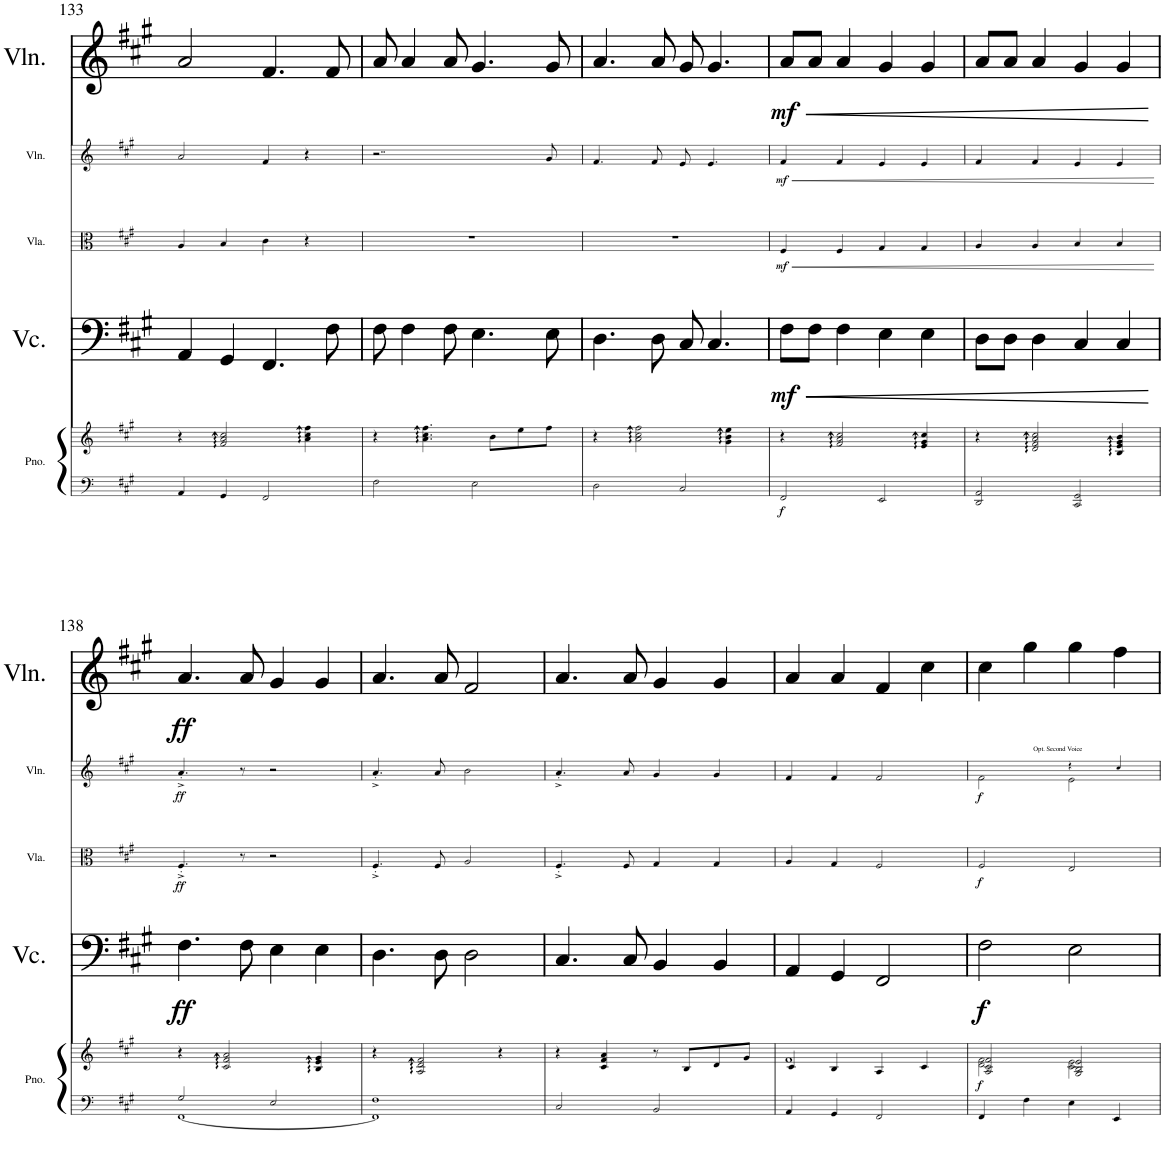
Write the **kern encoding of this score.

**kern	**kern	**dynam	**kern	**dynam	**kern	**dynam	**kern	**dynam	**kern	**dynam
*part5	*part5	*part5	*part4	*part4	*part3	*part3	*part2	*part2	*part1	*part1
*staff6	*staff5	*staff5/6	*staff4	*staff4	*staff3	*staff3	*staff2	*staff2	*staff1	*staff1
*I"Piano	*	*	*I"Violoncello	*	*I"Viola	*	*I"Violin	*	*I"Violin	*
*I'Pno.	*	*	*I'Vc.	*	*I'Vla.	*	*I'Vln.	*	*I'Vln.	*
!!LO:PB:g=z
*clefF4	*clefG2	*	*clefF4	*	*clefC3	*	*clefG2	*	*clefG2	*
*k[f#c#g#]	*k[f#c#g#]	*	*k[f#c#g#]	*	*k[f#c#g#]	*	*k[f#c#g#]	*	*k[f#c#g#]	*
*M2/2	*M2/2	*	*M2/2	*	*M2/2	*	*M2/2	*	*M2/2	*
*met(c|)	*met(c|)	*	*met(c|)	*	*met(c|)	*	*met(c|)	*	*met(c|)	*
=133	=133	=133	=133	=133	=133	=133	=133	=133	=133	=133
4AA/	4r	.	4AA/	.	4A/	.	2a/	.	2a/	.
4GG#/	2f#/ 2a/ 2cc#/	.	4GG#/	.	4B/	.	.	.	.	.
2FF#/	.	.	4.FF#/	.	4c#\	.	4f#/	.	4.f#/	.
.	4a\ 4cc#\ 4ff#\	.	.	.	4r	.	4r	.	.	.
.	.	.	8F#\	.	.	.	.	.	8f#/	.
=134	=134	=134	=134	=134	=134	=134	=134	=134	=134	=134
2F#\	4r	.	8F#\	.	1r	.	2..r	.	8a/	.
.	.	.	4F#\	.	.	.	.	.	4a/	.
.	4.a\ 4.cc#\ 4.ff#\	.	.	.	.	.	.	.	.	.
.	.	.	8F#\	.	.	.	.	.	8a/	.
2E\	.	.	4.E\	.	.	.	.	.	4.g#/	.
.	8b\L	.	.	.	.	.	.	.	.	.
.	8ee\	.	.	.	.	.	.	.	.	.
.	8ff#\J	.	8E\	.	.	.	8g#/	.	8g#/	.
=135	=135	=135	=135	=135	=135	=135	=135	=135	=135	=135
2D\	4r	.	4.D\	.	1r	.	4.f#/	.	4.a/	.
.	2a\ 2cc#\ 2ff#\	.	.	.	.	.	.	.	.	.
.	.	.	8D\	.	.	.	8f#/	.	8a/	.
2C#/	.	.	8C#/	.	.	.	8e/	.	8g#/	.
.	.	.	4.C#/	.	.	.	4.e/	.	4.g#/	.
.	4g#\ 4b\ 4ee\	.	.	.	.	.	.	.	.	.
=136	=136	=136	=136	=136	=136	=136	=136	=136	=136	=136
!	!	!LO:DY:b=2	!	!LO:HP:b	!	!LO:HP:b	!	!LO:HP:b	!	!LO:HP:b
!	!	!	!	!LO:DY:n=1:b	!	!LO:DY:n=1:b	!	!LO:DY:n=1:b	!	!LO:DY:n=1:b
2FF#/	4r	f	8F#\L	< mf	4F#/	< mf	4f#/	< mf	8a/L	< mf
.	.	.	8F#\J	.	.	.	.	.	8a/J	.
.	2f#/ 2a/ 2cc#/	.	4F#\	.	4F#/	.	4f#/	.	4a/	.
2EE/	.	.	4E\	.	4G#/	.	4e/	.	4g#/	.
.	4e/ 4g#/ 4cc#/	.	4E\	.	4G#/	.	4e/	.	4g#/	.
=137	=137	=137	=137	=137	=137	=137	=137	=137	=137	=137
2DD/ 2AA/	4r	.	8D\L	.	4A/	.	4f#/	.	8a/L	.
.	.	.	8D\J	.	.	.	.	.	8a/J	.
.	2d/ 2f#/ 2a/ 2cc#/	.	4D\	.	4A/	.	4f#/	.	4a/	.
2CC#/ 2GG#/	.	.	4C#/	.	4B/	.	4e/	.	4g#/	.
.	4B/ 4e/ 4g#/ 4b/	.	4C#/	.	4B/	.	4e/	.	4g#/	.
.	.	.	.	[	.	[	.	[	.	[
!!LO:LB:g=z
=138	=138	=138	=138	=138	=138	=138	=138	=138	=138	=138
*^	*	*	*	*	*	*	*	*	*	*
!	!	!	!	!	!LO:DY:b	!	!LO:DY:b	!	!LO:DY:b	!	!LO:DY:b
2G#/	[1FF#	4r	.	4.F#\	ff	4.F#'^/	ff	4.a'^/	ff	4.a/	ff
.	.	2c#/ 2f#/ 2a/	.	.	.	.	.	.	.	.	.
.	.	.	.	8F#\	.	8r	.	8r	.	8a/	.
2E/	.	.	.	4E\	.	2r	.	2r	.	4g#/	.
.	.	4B/ 4e/ 4g#/	.	4E\	.	.	.	.	.	4g#/	.
=139	=139	=139	=139	=139	=139	=139	=139	=139	=139	=139	=139
1F#	1FF#]	4r	.	4.D\	.	4.F#'^/	.	4.a'^/	.	4.a/	.
.	.	2A/ 2d/ 2f#/	.	.	.	.	.	.	.	.	.
.	.	.	.	8D\	.	8F#/	.	8a/	.	8a/	.
.	.	.	.	2D\	.	2A/	.	2b\	.	2f#/	.
.	.	4r	.	.	.	.	.	.	.	.	.
*v	*v	*	*	*	*	*	*	*	*	*	*
=140	=140	=140	=140	=140	=140	=140	=140	=140	=140	=140
2C#/	4r	.	4.C#/	.	4.F#'^/	.	4.a'^/	.	4.a/	.
.	4c#/ 4f#/ 4a/	.	.	.	.	.	.	.	.	.
.	.	.	8C#/	.	8F#/	.	8a/	.	8a/	.
2BB/	8r	.	4BB/	.	4G#/	.	4g#/	.	4g#/	.
.	8B/L	.	.	.	.	.	.	.	.	.
.	8d/	.	4BB/	.	4G#/	.	4g#/	.	4g#/	.
.	8g#/J	.	.	.	.	.	.	.	.	.
=141	=141	=141	=141	=141	=141	=141	=141	=141	=141	=141
*	*^	*	*	*	*	*	*	*	*	*
4AA/	4c#/	1f#	.	4AA/	.	4A/	.	4f#/	.	4a/	.
4GG#/	4B/	.	.	4GG#/	.	4G#/	.	4f#/	.	4a/	.
2FF#/	4A/	.	.	2FF#/	.	2F#/	.	2f#/	.	4f#/	.
.	4c#/	.	.	.	.	.	.	.	.	4cc#\	.
=142	=142	=142	=142	=142	=142	=142	=142	=142	=142	=142	=142
*	*	*	*	*	*	*	*	*^	*	*	*
!	!	!	!LO:DY:b	!	!LO:DY:b	!	!LO:DY:b	!	!	!LO:DY:b	!	!
4FF#/	2A/ 2c#/ 2f#/	2d\ 2f#\	f	2F#\	f	2F#/	f	2f#\	2ryy	f	4cc#\	.
4F#\	.	.	.	.	.	.	.	.	.	.	4gg#\	.
4E\	2G#/ 2B/ 2e/	2c#\ 2e\	.	2E\	.	2E/	.	4r	2e\	.	4gg#\	.
!	!	!	!	!	!	!	!	!LO:TX:a:t=Opt. Second Voice	!	!	!	!
4EE/	.	.	.	.	.	.	.	4cc#!/	.	.	4ff#\	.
*	*v	*v	*	*	*	*	*	*v	*v	*	*	*
=	=	=	=	=	=	=	=	=	=	=
*-	*-	*-	*-	*-	*-	*-	*-	*-	*-	*-
